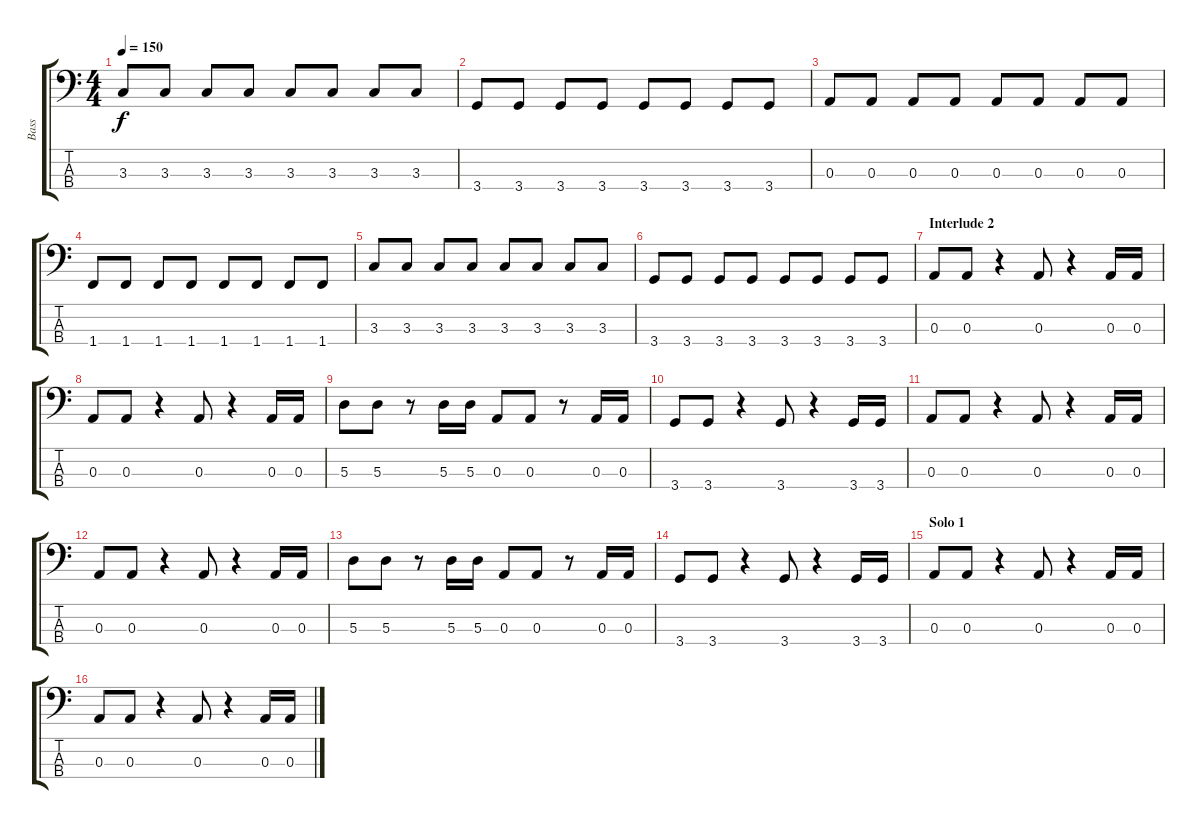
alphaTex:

\track ("Bass" "Bass") {instrument electricbassfinger}
\staff {score tabs}
\tuning (G2 D2 A1 E1) {hide}
\ts (4 4)
\tempo 150
\clef f4
\ks c
3.3.8{dy f} 3.3.8 3.3.8 3.3.8 3.3.8 3.3.8 3.3.8 3.3.8 |
3.4.8 3.4.8 3.4.8 3.4.8 3.4.8 3.4.8 3.4.8 3.4.8 |
0.3.8 0.3.8 0.3.8 0.3.8 0.3.8 0.3.8 0.3.8 0.3.8 |
1.4.8 1.4.8 1.4.8 1.4.8 1.4.8 1.4.8 1.4.8 1.4.8 |
3.3.8 3.3.8 3.3.8 3.3.8 3.3.8 3.3.8 3.3.8 3.3.8 |
3.4.8 3.4.8 3.4.8 3.4.8 3.4.8 3.4.8 3.4.8 3.4.8 |
\section ("" "Interlude 2")
0.3.8 0.3.8 r.4 0.3.8 r.4 0.3.16 0.3.16 |
0.3.8 0.3.8 r.4 0.3.8 r.4 0.3.16 0.3.16 |
5.3.8 5.3.8 r.8 5.3.16 5.3.16 0.3.8 0.3.8 r.8 0.3.16 0.3.16 |
3.4.8 3.4.8 r.4 3.4.8 r.4 3.4.16 3.4.16 |
0.3.8 0.3.8 r.4 0.3.8 r.4 0.3.16 0.3.16 |
0.3.8 0.3.8 r.4 0.3.8 r.4 0.3.16 0.3.16 |
5.3.8 5.3.8 r.8 5.3.16 5.3.16 0.3.8 0.3.8 r.8 0.3.16 0.3.16 |
3.4.8 3.4.8 r.4 3.4.8 r.4 3.4.16 3.4.16 |
\section ("" "Solo 1")
0.3.8 0.3.8 r.4 0.3.8 r.4 0.3.16 0.3.16 |
0.3.8 0.3.8 r.4 0.3.8 r.4 0.3.16 0.3.16
